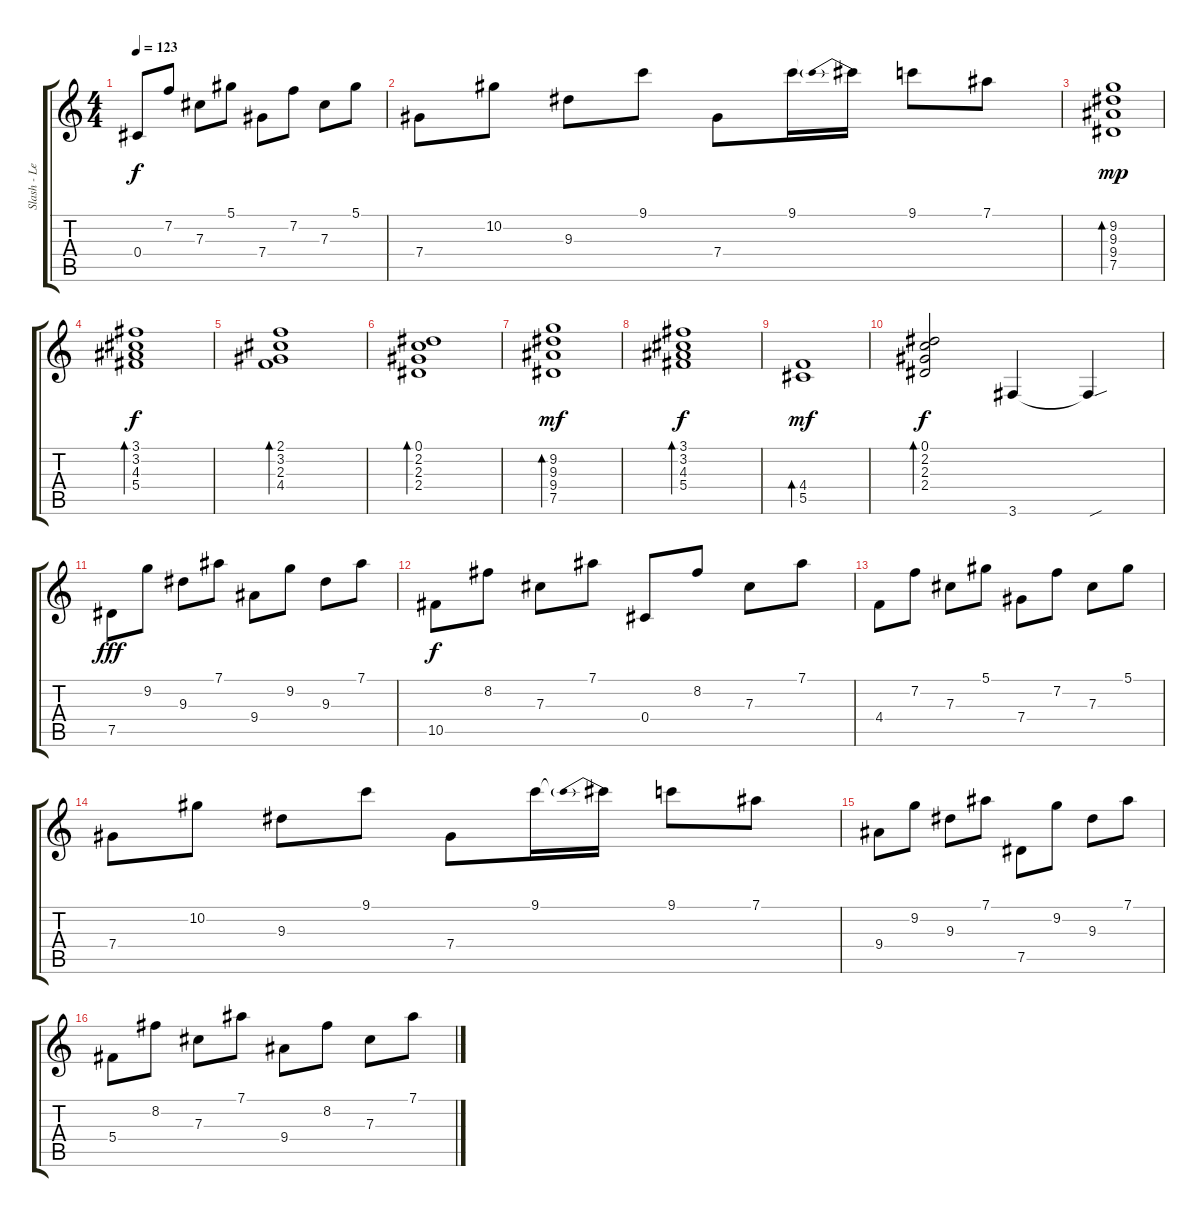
\track ("Slash - Lead Guitar" "Slash - Le") {instrument distortionguitar}
\staff {score tabs}
\tuning (Eb4 Bb3 Gb3 Db3 Ab2 Eb2) {hide}
\ts (4 4)
\tempo 123
\clef g2
\ks c
0.4.8{dy f} 7.2.8 7.3.8 5.1.8 7.4.8 7.2.8 7.3.8 5.1.8 |
7.4.8 10.2.8 9.3.8 9.1.8 7.4.8 9.1.16 9.1{be (prebend 0 2 60 2) t}.16 9.1.8 7.1.8 |
(9.2 9.3 9.4 7.5).1{bd 120 dy mp instrument distortionguitar} |
(3.1 3.2 4.3 5.4).1{bd 120 dy f} |
(2.1 3.2 2.3 4.4).1{bd 120} |
(0.1 2.2 2.3 2.4).1{bd 120} |
(9.2 9.3 9.4 7.5).1{bd 120 dy mf} |
(3.1 3.2 4.3 5.4).1{bd 120 dy f} |
(4.4 5.5).1{bd 120 dy mf} |
(0.1 2.2 2.3 2.4).2{bd 240 dy f} 3.6.4 3.6{sou t}.4 |
7.5.8{dy fff instrument distortionguitar} 9.2.8 9.3.8 7.1.8 9.4.8 9.2.8 9.3.8 7.1.8 |
10.5.8{dy f} 8.2.8 7.3.8 7.1.8 0.4.8 8.2.8 7.3.8 7.1.8 |
4.4.8 7.2.8 7.3.8 5.1.8 7.4.8 7.2.8 7.3.8 5.1.8 |
7.4.8 10.2.8 9.3.8 9.1.8 7.4.8 9.1.16 9.1{be (prebend 0 2 60 2) t}.16 9.1.8 7.1.8 |
9.4.8 9.2.8 9.3.8 7.1.8 7.5.8 9.2.8 9.3.8 7.1.8 |
5.4.8 8.2.8 7.3.8 7.1.8 9.4.8 8.2.8 7.3.8 7.1.8
